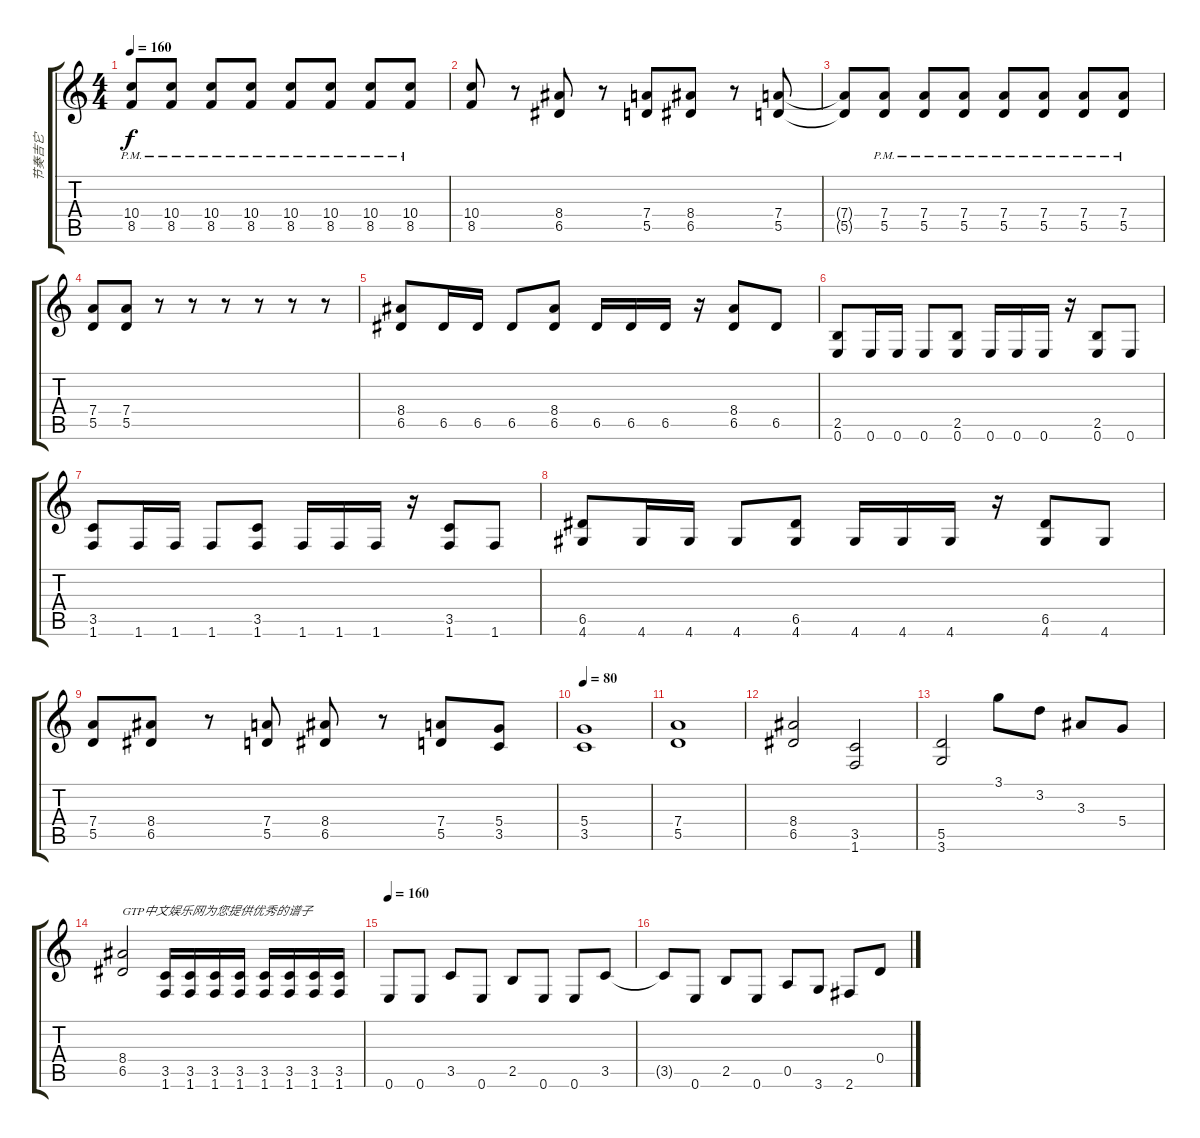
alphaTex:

\track ("节奏吉它" "节奏吉它") {instrument overdrivenguitar}
\staff {score tabs}
\tuning (E4 B3 G3 D3 A2 E2) {hide}
\ts (4 4)
\tempo 160
\clef g2
\ks c
(10.4{pm} 8.5{pm}).8{dy f} (10.4{pm} 8.5{pm}).8 (10.4{pm} 8.5{pm}).8 (10.4{pm} 8.5{pm}).8 (10.4{pm} 8.5{pm}).8 (10.4{pm} 8.5{pm}).8 (10.4{pm} 8.5{pm}).8 (10.4{pm} 8.5{pm}).8 |
(10.4 8.5).8 r.8 (8.4 6.5).8 r.8 (7.4 5.5).8 (8.4 6.5).8 r.8 (7.4 5.5).8 |
(7.4{t} 5.5{t}).8 (7.4{pm} 5.5{pm}).8 (7.4{pm} 5.5{pm}).8 (7.4{pm} 5.5{pm}).8 (7.4{pm} 5.5{pm}).8 (7.4{pm} 5.5{pm}).8 (7.4{pm} 5.5{pm}).8 (7.4{pm} 5.5{pm}).8 |
(7.4 5.5).8 (7.4 5.5).8 r.8 r.8 r.8 r.8 r.8 r.8 |
(8.4 6.5).8 6.5.16 6.5.16 6.5.8 (8.4 6.5).8 6.5.16 6.5.16 6.5.16 r.16 (8.4 6.5).8 6.5.8 |
(2.5 0.6).8 0.6.16 0.6.16 0.6.8 (2.5 0.6).8 0.6.16 0.6.16 0.6.16 r.16 (2.5 0.6).8 0.6.8 |
(3.5 1.6).8 1.6.16 1.6.16 1.6.8 (3.5 1.6).8 1.6.16 1.6.16 1.6.16 r.16 (3.5 1.6).8 1.6.8 |
(6.5 4.6).8 4.6.16 4.6.16 4.6.8 (6.5 4.6).8 4.6.16 4.6.16 4.6.16 r.16 (6.5 4.6).8 4.6.8 |
(7.4 5.5).8 (8.4 6.5).8 r.8 (7.4 5.5).8 (8.4 6.5).8 r.8 (7.4 5.5).8 (5.4 3.5).8 |
\tempo 80
(5.4 3.5).1 |
(7.4 5.5).1 |
(8.4 6.5).2 (3.5 1.6).2 |
(5.5 3.6).2 3.1.8 3.2.8 3.3.8 5.4.8 |
(8.4 6.5).2{txt "GTP中文娱乐网为您提供优秀的谱子"} (3.5 1.6).16 (3.5 1.6).16 (3.5 1.6).16 (3.5 1.6).16 (3.5 1.6).16 (3.5 1.6).16 (3.5 1.6).16 (3.5 1.6).16 |
\tempo 160
0.6.8 0.6.8 3.5.8 0.6.8 2.5.8 0.6.8 0.6.8 3.5.8 |
3.5{t}.8 0.6.8 2.5.8 0.6.8 0.5.8 3.6.8 2.6.8 0.4.8
